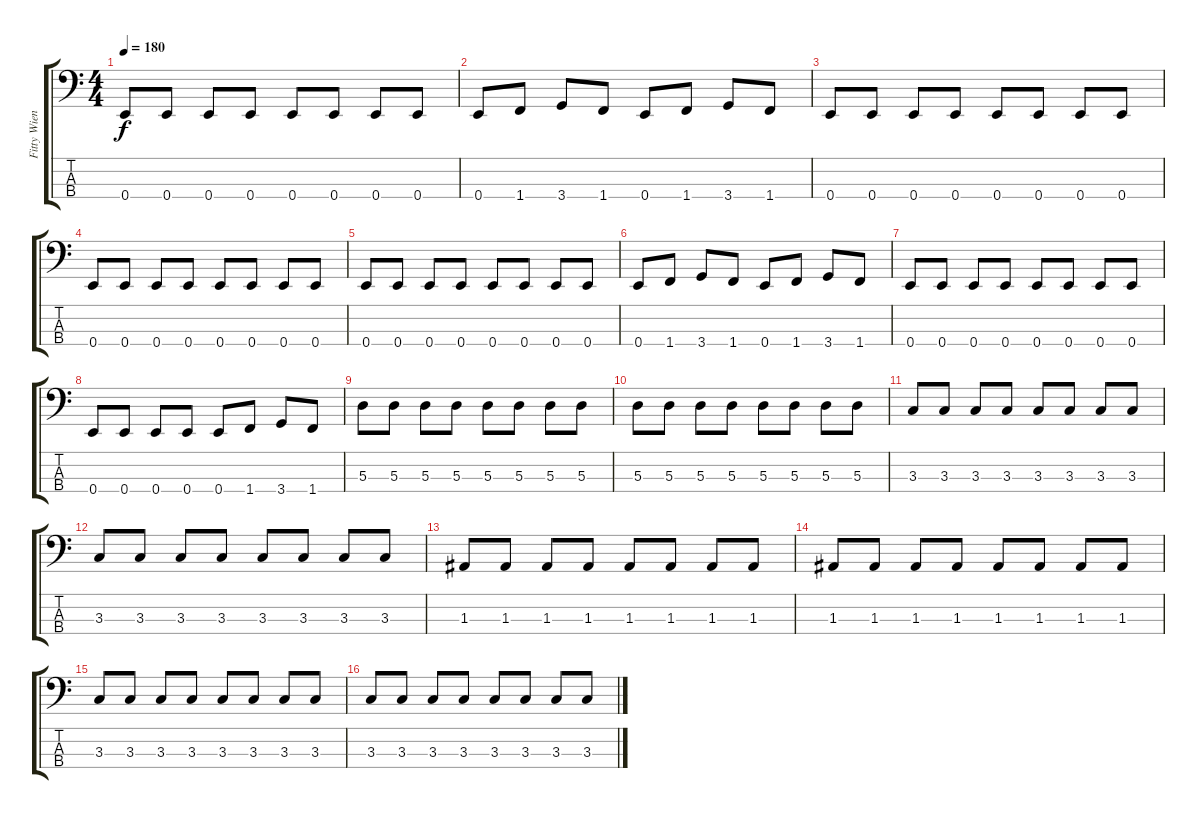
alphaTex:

\track ("Fitty Wienhold" "Fitty Wien") {instrument electricbassfinger}
\staff {score tabs}
\tuning (G2 D2 A1 E1) {hide}
\ts (4 4)
\tempo 180
\clef f4
\ks c
0.4.8{dy f} 0.4.8 0.4.8 0.4.8 0.4.8 0.4.8 0.4.8 0.4.8 |
0.4.8 1.4.8 3.4.8 1.4.8 0.4.8 1.4.8 3.4.8 1.4.8 |
0.4.8 0.4.8 0.4.8 0.4.8 0.4.8 0.4.8 0.4.8 0.4.8 |
0.4.8 0.4.8 0.4.8 0.4.8 0.4.8 0.4.8 0.4.8 0.4.8 |
0.4.8 0.4.8 0.4.8 0.4.8 0.4.8 0.4.8 0.4.8 0.4.8 |
0.4.8 1.4.8 3.4.8 1.4.8 0.4.8 1.4.8 3.4.8 1.4.8 |
0.4.8 0.4.8 0.4.8 0.4.8 0.4.8 0.4.8 0.4.8 0.4.8 |
0.4.8 0.4.8 0.4.8 0.4.8 0.4.8 1.4.8 3.4.8 1.4.8 |
5.3.8 5.3.8 5.3.8 5.3.8 5.3.8 5.3.8 5.3.8 5.3.8 |
5.3.8 5.3.8 5.3.8 5.3.8 5.3.8 5.3.8 5.3.8 5.3.8 |
3.3.8 3.3.8 3.3.8 3.3.8 3.3.8 3.3.8 3.3.8 3.3.8 |
3.3.8 3.3.8 3.3.8 3.3.8 3.3.8 3.3.8 3.3.8 3.3.8 |
1.3.8 1.3.8 1.3.8 1.3.8 1.3.8 1.3.8 1.3.8 1.3.8 |
1.3.8 1.3.8 1.3.8 1.3.8 1.3.8 1.3.8 1.3.8 1.3.8 |
3.3.8 3.3.8 3.3.8 3.3.8 3.3.8 3.3.8 3.3.8 3.3.8 |
3.3.8 3.3.8 3.3.8 3.3.8 3.3.8 3.3.8 3.3.8 3.3.8
